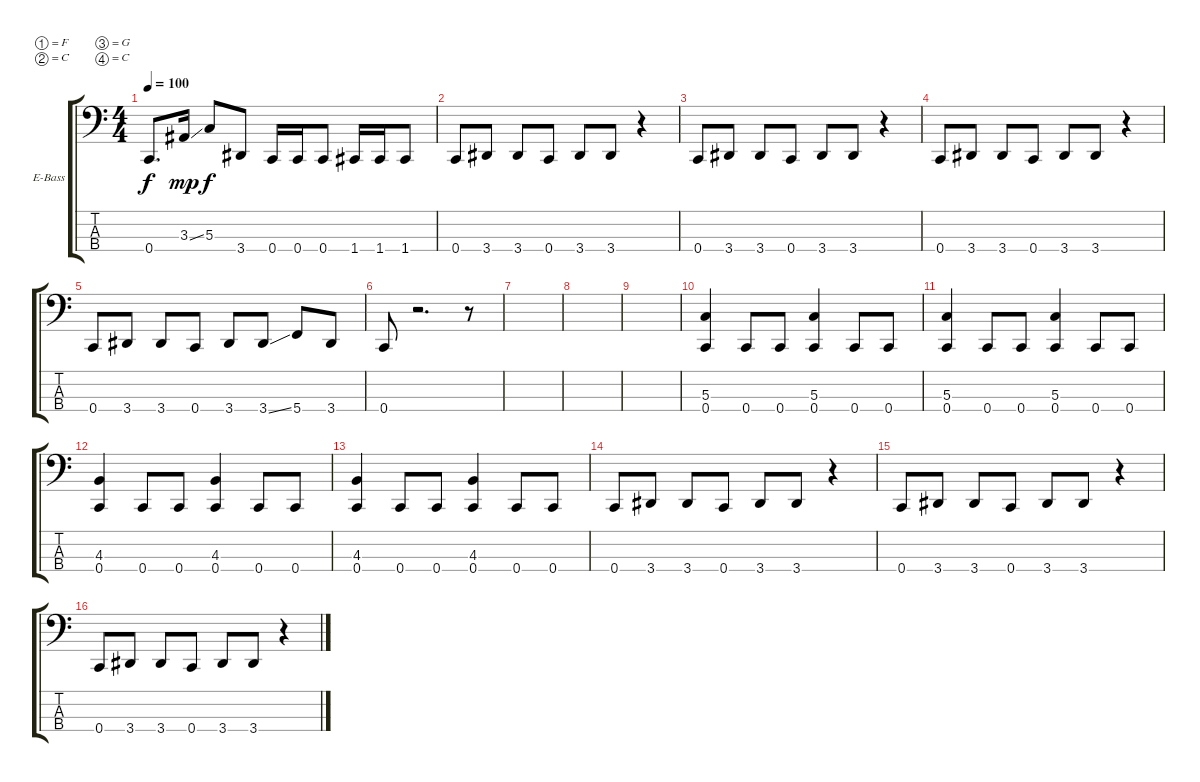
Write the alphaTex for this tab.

\bracketExtendMode groupsimilarinstruments
\firstSystemTrackNameOrientation horizontal
\otherSystemsTrackNameOrientation horizontal
\track ("Bob Rock (Bass)" "E-Bass") {instrument electricbassfinger}
\staff {score tabs}
\tuning (F2 C2 G1 C1)
\ts (4 4)
\tempo 100
\clef f4
\scale
0.333333
\ks c
0.4.8{d dy f} 3.3{ss}.16{dy mp} 5.3.8{dy f} 3.4.8 0.4.16 0.4.16 0.4.8 1.4.16 1.4.16 1.4.8 |
\scale
0.333333 0.4.8 3.4.8 3.4.8 0.4.8 3.4.8 3.4.8 r.4 |
\scale
0.333333 0.4.8 3.4.8 3.4.8 0.4.8 3.4.8 3.4.8 r.4 |
\scale
0.333333 0.4.8 3.4.8 3.4.8 0.4.8 3.4.8 3.4.8 r.4 |
\scale
0.333333 0.4.8 3.4.8 3.4.8 0.4.8 3.4.8 3.4{ss}.8 5.4.8 3.4.8 |
\scale
0.333333 0.4.8 r.2{d} r.8 |
\scale
0.333333 |
\scale
0.333333 |
\scale
0.333333 |
\scale
0.333333 (0.4 5.3).4 0.4.8 0.4.8 (0.4 5.3).4 0.4.8 0.4.8 |
\scale
0.333333 (0.4 5.3).4 0.4.8 0.4.8 (0.4 5.3).4 0.4.8 0.4.8 |
\scale
0.333333 (0.4 4.3).4 0.4.8 0.4.8 (0.4 4.3).4 0.4.8 0.4.8 |
\scale
0.333333 (0.4 4.3).4 0.4.8 0.4.8 (0.4 4.3).4 0.4.8 0.4.8 |
\scale
0.333333 0.4.8 3.4.8 3.4.8 0.4.8 3.4.8 3.4.8 r.4 |
\scale
0.333333 0.4.8 3.4.8 3.4.8 0.4.8 3.4.8 3.4.8 r.4 |
\scale
0.333333 0.4.8 3.4.8 3.4.8 0.4.8 3.4.8 3.4.8 r.4
